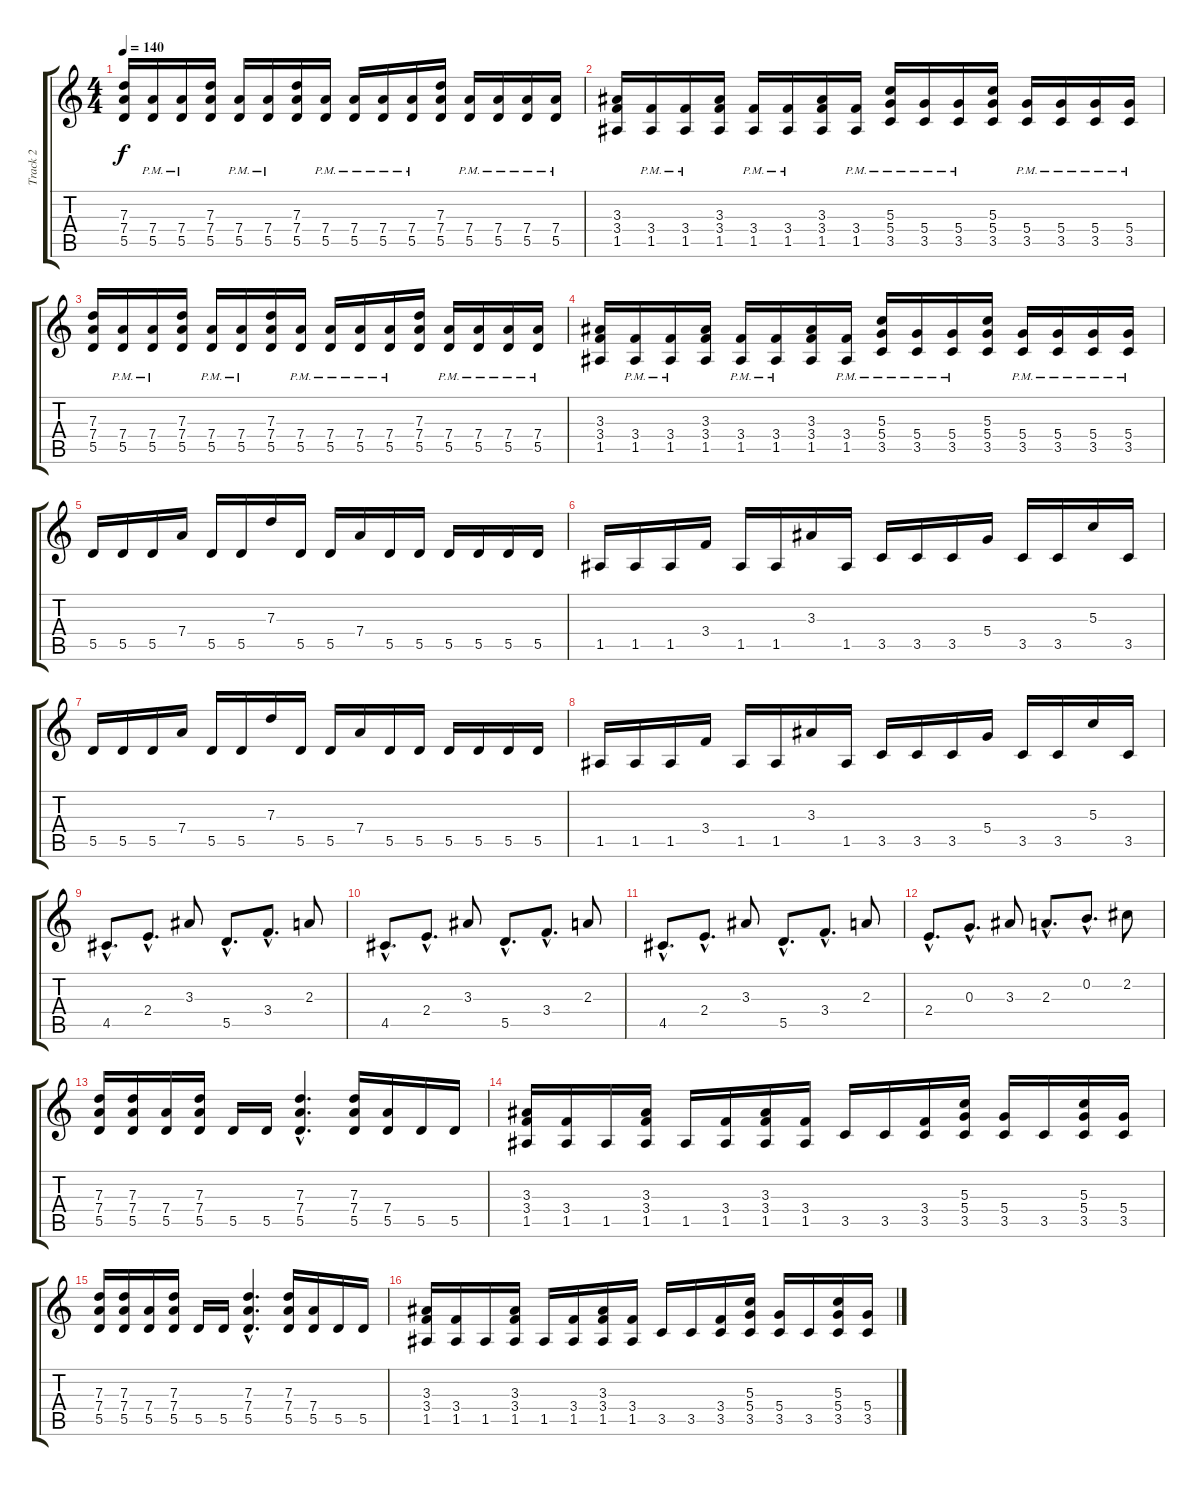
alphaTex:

\track ("Track 2" "Track 2") {instrument distortionguitar}
\staff {score tabs}
\tuning (E4 B3 G3 D3 A2 E2) {hide}
\ts (4 4)
\tempo 140
\clef g2
\ks c
(7.3 7.4 5.5).16{dy f} (7.4 5.5{pm}).16 (7.4 5.5{pm}).16 (7.3 7.4 5.5).16 (7.4 5.5{pm}).16 (7.4 5.5{pm}).16 (7.3 7.4 5.5).16 (7.4 5.5{pm}).16 (7.4 5.5{pm}).16 (7.4 5.5{pm}).16 (7.4 5.5{pm}).16 (7.3 7.4 5.5).16 (7.4 5.5{pm}).16 (7.4 5.5{pm}).16 (7.4 5.5{pm}).16 (7.4 5.5{pm}).16 |
(3.3 3.4 1.5).16 (3.4 1.5{pm}).16 (3.4 1.5{pm}).16 (3.3 3.4 1.5).16 (3.4 1.5{pm}).16 (3.4 1.5{pm}).16 (3.3 3.4 1.5).16 (3.4 1.5{pm}).16 (5.3 5.4 3.5{pm}).16 (5.4 3.5{pm}).16 (5.4 3.5{pm}).16 (5.3 5.4 3.5).16 (5.4 3.5{pm}).16 (5.4 3.5{pm}).16 (5.4 3.5{pm}).16 (5.4 3.5{pm}).16 |
(7.3 7.4 5.5).16 (7.4 5.5{pm}).16 (7.4 5.5{pm}).16 (7.3 7.4 5.5).16 (7.4 5.5{pm}).16 (7.4 5.5{pm}).16 (7.3 7.4 5.5).16 (7.4 5.5{pm}).16 (7.4 5.5{pm}).16 (7.4 5.5{pm}).16 (7.4 5.5{pm}).16 (7.3 7.4 5.5).16 (7.4 5.5{pm}).16 (7.4 5.5{pm}).16 (7.4 5.5{pm}).16 (7.4 5.5{pm}).16 |
(3.3 3.4 1.5).16 (3.4 1.5{pm}).16 (3.4 1.5{pm}).16 (3.3 3.4 1.5).16 (3.4 1.5{pm}).16 (3.4 1.5{pm}).16 (3.3 3.4 1.5).16 (3.4 1.5{pm}).16 (5.3 5.4 3.5{pm}).16 (5.4 3.5{pm}).16 (5.4 3.5{pm}).16 (5.3 5.4 3.5).16 (5.4 3.5{pm}).16 (5.4 3.5{pm}).16 (5.4 3.5{pm}).16 (5.4 3.5{pm}).16 |
5.5.16 5.5.16 5.5.16 7.4.16 5.5.16 5.5.16 7.3.16 5.5.16 5.5.16 7.4.16 5.5.16 5.5.16 5.5.16 5.5.16 5.5.16 5.5.16 |
1.5.16 1.5.16 1.5.16 3.4.16 1.5.16 1.5.16 3.3.16 1.5.16 3.5.16 3.5.16 3.5.16 5.4.16 3.5.16 3.5.16 5.3.16 3.5.16 |
5.5.16 5.5.16 5.5.16 7.4.16 5.5.16 5.5.16 7.3.16 5.5.16 5.5.16 7.4.16 5.5.16 5.5.16 5.5.16 5.5.16 5.5.16 5.5.16 |
1.5.16 1.5.16 1.5.16 3.4.16 1.5.16 1.5.16 3.3.16 1.5.16 3.5.16 3.5.16 3.5.16 5.4.16 3.5.16 3.5.16 5.3.16 3.5.16 |
4.5{hac}.8{d} 2.4{hac}.8{d} 3.3.8 5.5{hac}.8{d} 3.4{hac}.8{d} 2.3.8 |
4.5{hac}.8{d} 2.4{hac}.8{d} 3.3.8 5.5{hac}.8{d} 3.4{hac}.8{d} 2.3.8 |
4.5{hac}.8{d} 2.4{hac}.8{d} 3.3.8 5.5{hac}.8{d} 3.4{hac}.8{d} 2.3.8 |
2.4{hac}.8{d} 0.3{hac}.8{d} 3.3.8 2.3{hac}.8{d} 0.2{hac}.8{d} 2.2.8 |
(7.3 7.4 5.5).16 (7.3 7.4 5.5).16 (7.4 5.5).16 (7.3 7.4 5.5).16 5.5.16 5.5.16 (7.3{hac} 7.4{hac} 5.5{hac}).4{d} (7.3 7.4 5.5).16 (7.4 5.5).16 5.5.16 5.5.16 |
(3.3 3.4 1.5).16 (3.4 1.5).16 1.5.16 (3.3 3.4 1.5).16 1.5.16 (3.4 1.5).16 (3.3 3.4 1.5).16 (3.4 1.5).16 3.5.16 3.5.16 (3.4 3.5).16 (5.3 5.4 3.5).16 (5.4 3.5).16 3.5.16 (5.3 5.4 3.5).16 (5.4 3.5).16 |
(7.3 7.4 5.5).16 (7.3 7.4 5.5).16 (7.4 5.5).16 (7.3 7.4 5.5).16 5.5.16 5.5.16 (7.3{hac} 7.4{hac} 5.5{hac}).4{d} (7.3 7.4 5.5).16 (7.4 5.5).16 5.5.16 5.5.16 |
(3.3 3.4 1.5).16 (3.4 1.5).16 1.5.16 (3.3 3.4 1.5).16 1.5.16 (3.4 1.5).16 (3.3 3.4 1.5).16 (3.4 1.5).16 3.5.16 3.5.16 (3.4 3.5).16 (5.3 5.4 3.5).16 (5.4 3.5).16 3.5.16 (5.3 5.4 3.5).16 (5.4 3.5).16
